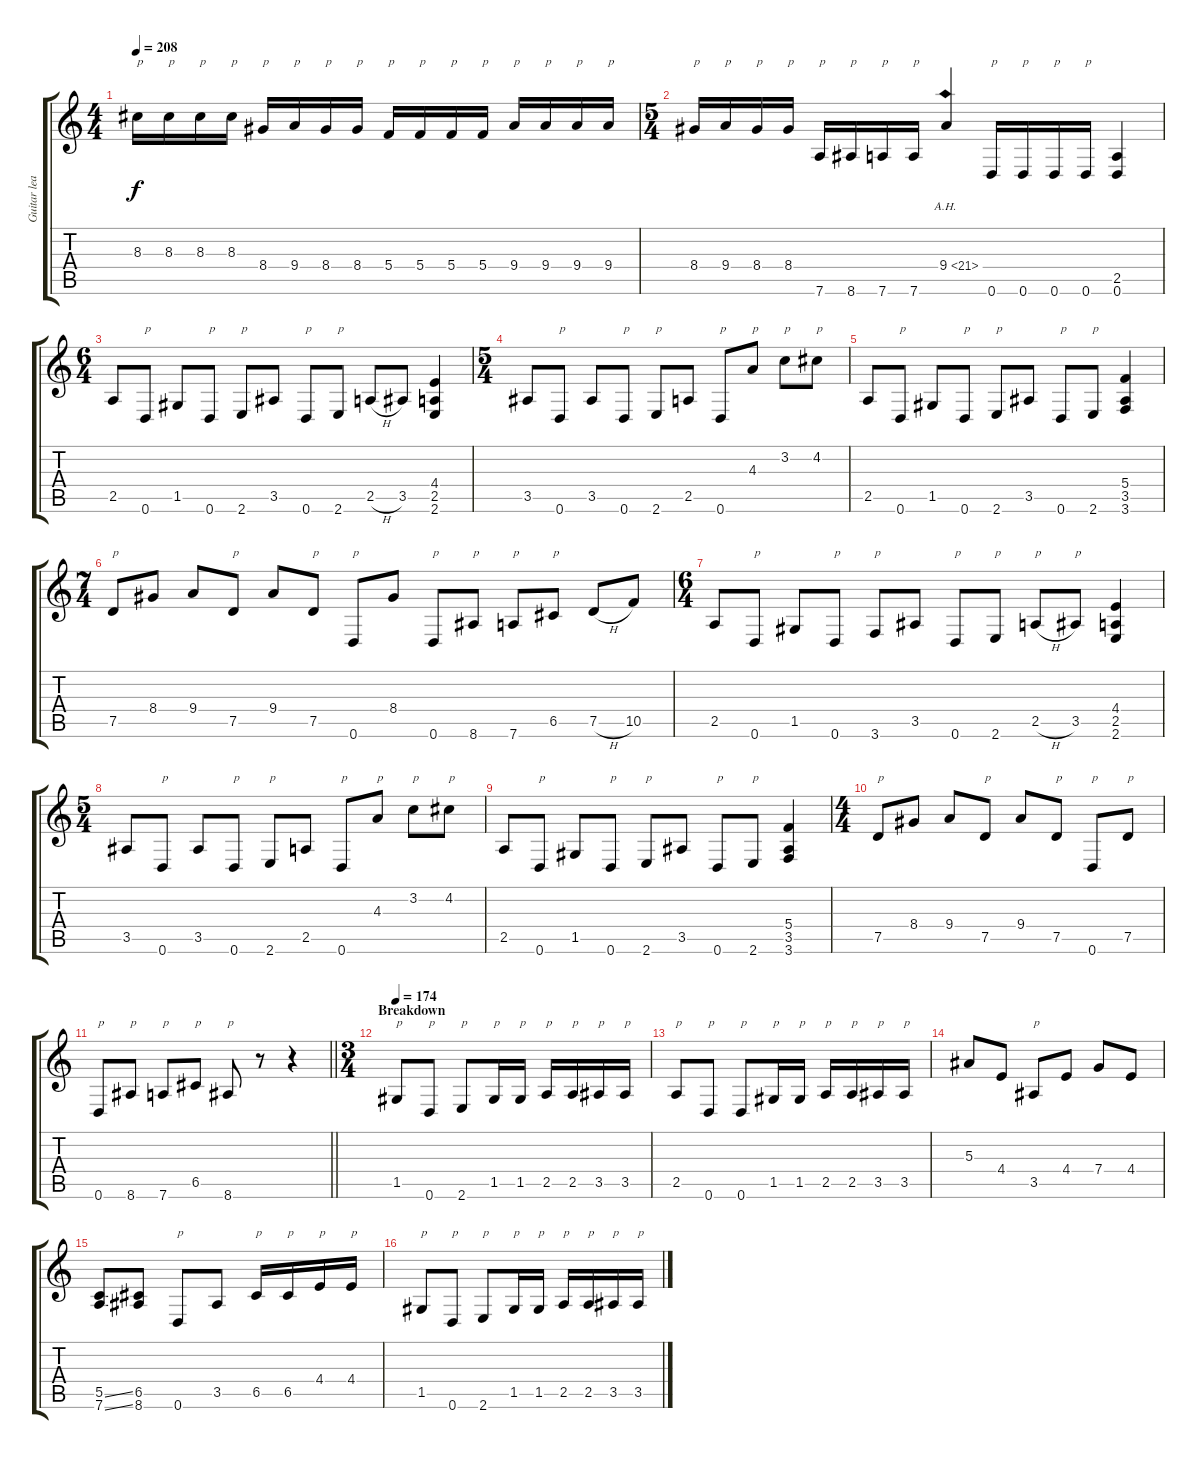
\track ("Guitar lead 1" "Guitar lea") {instrument distortionguitar}
\staff {score tabs}
\tuning (D4 A3 F3 C3 G2 D2) {hide}
\ts (4 4)
\tempo 208
\clef g2
\ks c
8.3.16{txt "p" dy f} 8.3.16{txt "p"} 8.3.16{txt "p"} 8.3.16{txt "p"} 8.4.16{txt "p"} 9.4.16{txt "p"} 8.4.16{txt "p"} 8.4.16{txt "p"} 5.4.16{txt "p"} 5.4.16{txt "p"} 5.4.16{txt "p"} 5.4.16{txt "p"} 9.4.16{txt "p"} 9.4.16{txt "p"} 9.4.16{txt "p"} 9.4.16{txt "p"} |
\ts (5 4)
8.4.16{txt "p"} 9.4.16{txt "p"} 8.4.16{txt "p"} 8.4.16{txt "p"} 7.6.16{txt "p"} 8.6.16{txt "p"} 7.6.16{txt "p"} 7.6.16{txt "p"} 9.4{ah 12}.4 0.6.16{txt "p"} 0.6.16{txt "p"} 0.6.16{txt "p"} 0.6.16{txt "p"} (2.5 0.6).4 |
\ts (6 4)
2.5.8 0.6.8{txt "p"} 1.5.8 0.6.8{txt "p"} 2.6.8{txt "p"} 3.5.8 0.6.8{txt "p"} 2.6.8{txt "p"} 2.5{h}.8 3.5.8 (4.4 2.5 2.6).4 |
\ts (5 4)
3.5.8 0.6.8{txt "p"} 3.5.8 0.6.8{txt "p"} 2.6.8{txt "p"} 2.5.8 0.6.8{txt "p"} 4.3.8{txt "p"} 3.2.8{txt "p"} 4.2.8{txt "p"} |
2.5.8 0.6.8{txt "p"} 1.5.8 0.6.8{txt "p"} 2.6.8{txt "p"} 3.5.8 0.6.8{txt "p"} 2.6.8{txt "p"} (5.4 3.5 3.6).4 |
\ts (7 4)
7.5.8{txt "p"} 8.4.8 9.4.8 7.5.8{txt "p"} 9.4.8 7.5.8{txt "p"} 0.6.8{txt "p"} 8.4.8 0.6.8{txt "p"} 8.6.8{txt "p"} 7.6.8{txt "p"} 6.5.8{txt "p"} 7.5{h}.8 10.5.8 |
\ts (6 4)
2.5.8 0.6.8{txt "p"} 1.5.8 0.6.8{txt "p"} 3.6.8{txt "p"} 3.5.8 0.6.8{txt "p"} 2.6.8{txt "p"} 2.5{h}.8{txt "p"} 3.5.8{txt "p"} (4.4 2.5 2.6).4 |
\ts (5 4)
3.5.8 0.6.8{txt "p"} 3.5.8 0.6.8{txt "p"} 2.6.8{txt "p"} 2.5.8 0.6.8{txt "p"} 4.3.8{txt "p"} 3.2.8{txt "p"} 4.2.8{txt "p"} |
2.5.8 0.6.8{txt "p"} 1.5.8 0.6.8{txt "p"} 2.6.8{txt "p"} 3.5.8 0.6.8{txt "p"} 2.6.8{txt "p"} (5.4 3.5 3.6).4 |
\ts (4 4)
7.5.8{txt "p"} 8.4.8 9.4.8 7.5.8{txt "p"} 9.4.8 7.5.8{txt "p"} 0.6.8{txt "p"} 7.5.8{txt "p"} |
\barLineRight lightlight
0.6.8{txt "p"} 8.6.8{txt "p"} 7.6.8{txt "p"} 6.5.8{txt "p"} 8.6.8{txt "p"} r.8 r.4 |
\ts (3 4)
\section ("" "Breakdown")
\tempo 174
1.5.8{txt "p"} 0.6.8{txt "p"} 2.6.8{txt "p"} 1.5.16{txt "p"} 1.5.16{txt "p"} 2.5.16{txt "p"} 2.5.16{txt "p"} 3.5.16{txt "p"} 3.5.16{txt "p"} |
2.5.8{txt "p"} 0.6.8{txt "p"} 0.6.8{txt "p"} 1.5.16{txt "p"} 1.5.16{txt "p"} 2.5.16{txt "p"} 2.5.16{txt "p"} 3.5.16{txt "p"} 3.5.16{txt "p"} |
5.3.8 4.4.8 3.5.8{txt "p"} 4.4.8 7.4.8 4.4.8 |
(5.5{ss} 7.6{ss}).8 (6.5 8.6).8 0.6.8{txt "p"} 3.5.8 6.5.16{txt "p"} 6.5.16{txt "p"} 4.4.16{txt "p"} 4.4.16{txt "p"} |
1.5.8{txt "p"} 0.6.8{txt "p"} 2.6.8{txt "p"} 1.5.16{txt "p"} 1.5.16{txt "p"} 2.5.16{txt "p"} 2.5.16{txt "p"} 3.5.16{txt "p"} 3.5.16{txt "p"}
